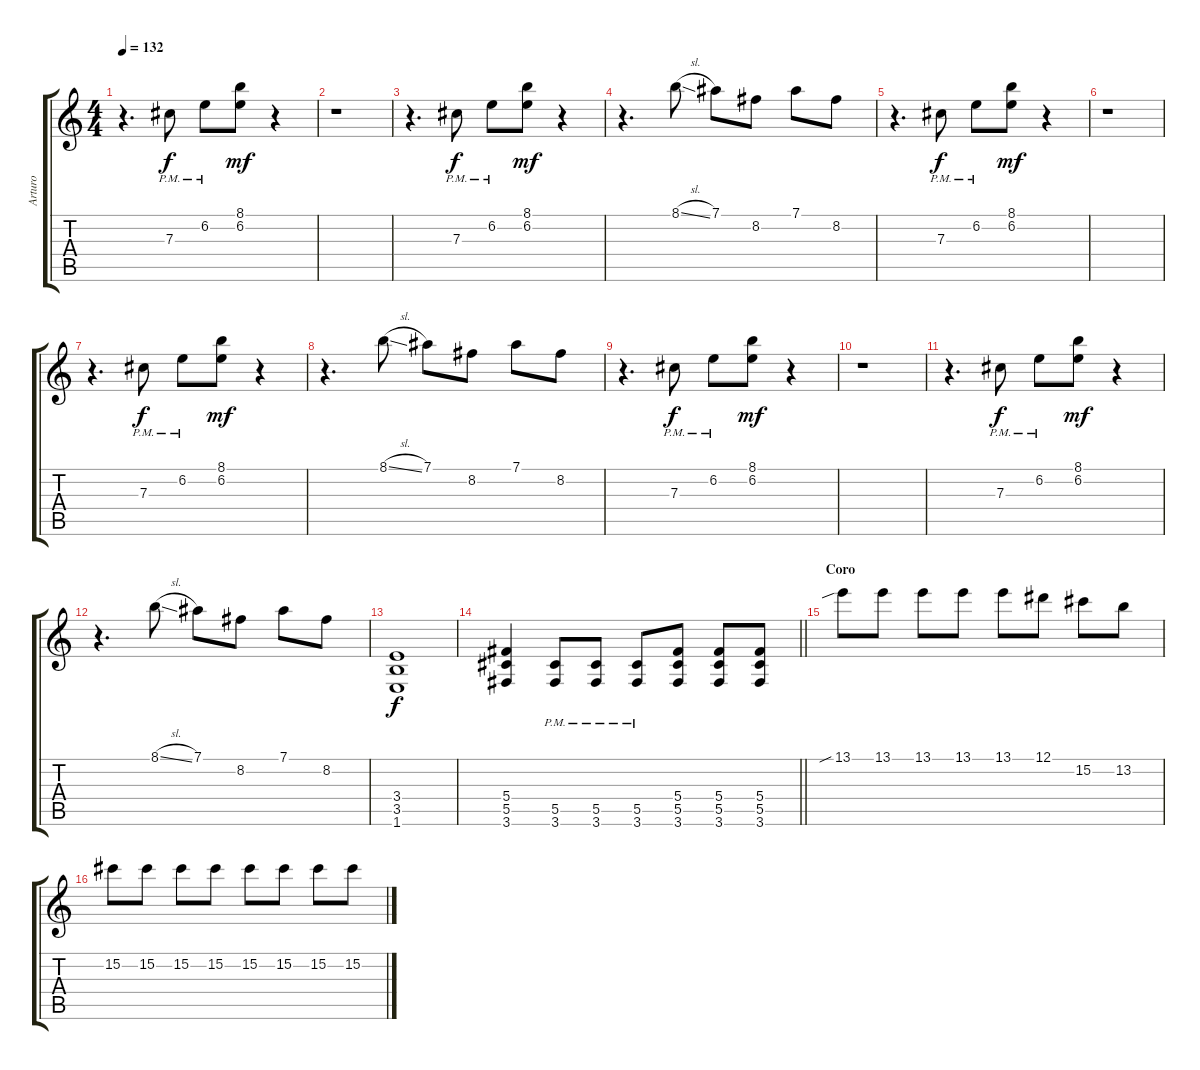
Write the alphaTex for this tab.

\track ("Arturo" "Arturo") {instrument distortionguitar}
\staff {score tabs}
\tuning (Eb4 Bb3 Gb3 Db3 Ab2 Eb2) {hide}
\ts (4 4)
\tempo 132
\clef g2
\ks c
r.4{d dy f} 7.3{pm}.8 6.2{pm}.8 (8.1 6.2).8{dy mf} r.4 |
r.1 |
r.4{d} 7.3{pm}.8{dy f} 6.2{pm}.8 (8.1 6.2).8{dy mf} r.4 |
r.4{d} 8.1{sl}.8 7.1.8 8.2.8 7.1.8 8.2.8 |
r.4{d} 7.3{pm}.8{dy f} 6.2{pm}.8 (8.1 6.2).8{dy mf} r.4 |
r.1 |
r.4{d} 7.3{pm}.8{dy f} 6.2{pm}.8 (8.1 6.2).8{dy mf} r.4 |
r.4{d} 8.1{sl}.8 7.1.8 8.2.8 7.1.8 8.2.8 |
r.4{d} 7.3{pm}.8{dy f} 6.2{pm}.8 (8.1 6.2).8{dy mf} r.4 |
r.1 |
r.4{d} 7.3{pm}.8{dy f} 6.2{pm}.8 (8.1 6.2).8{dy mf} r.4 |
r.4{d} 8.1{sl}.8 7.1.8 8.2.8 7.1.8 8.2.8 |
(3.4 3.5 1.6).1{dy f} |
\barLineRight lightlight
(5.4 5.5 3.6).4 (5.5{pm} 3.6{pm}).8 (5.5{pm} 3.6{pm}).8 (5.5{pm} 3.6{pm}).8 (5.4 5.5 3.6).8 (5.4 5.5 3.6).8 (5.4 5.5 3.6).8 |
\section ("" "Coro")
13.1{sib}.8 13.1.8 13.1.8 13.1.8 13.1.8 12.1.8 15.2.8 13.2.8 |
15.2.8 15.2.8 15.2.8 15.2.8 15.2.8 15.2.8 15.2.8 15.2.8
